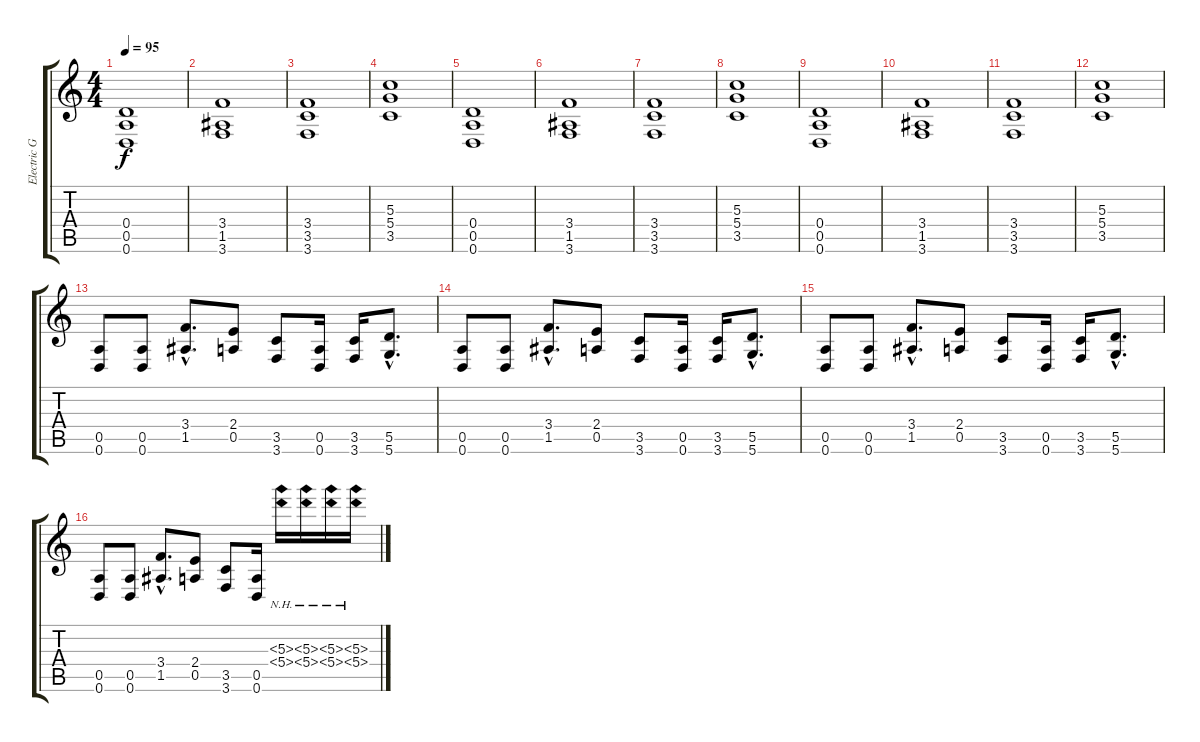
\track ("Electric Guitar" "Electric G") {instrument distortionguitar}
\staff {score tabs}
\tuning (E4 B3 G3 D3 A2 D2) {hide}
\ts (4 4)
\tempo 95
\clef g2
\ks c
(0.4 0.5 0.6).1{dy f} |
(3.4 1.5 3.6).1 |
(3.4 3.5 3.6).1 |
(5.3 5.4 3.5).1 |
(0.4 0.5 0.6).1 |
(3.4 1.5 3.6).1 |
(3.4 3.5 3.6).1 |
(5.3 5.4 3.5).1 |
(0.4 0.5 0.6).1 |
(3.4 1.5 3.6).1 |
(3.4 3.5 3.6).1 |
(5.3 5.4 3.5).1 |
(0.5 0.6).8 (0.5 0.6).8 (3.4{hac} 1.5{hac}).8{d} (2.4 0.5).8 (3.5 3.6).8 (0.5 0.6).16 (3.5 3.6).16 (5.5{hac} 5.6{hac}).8{d} |
(0.5 0.6).8 (0.5 0.6).8 (3.4{hac} 1.5{hac}).8{d} (2.4 0.5).8 (3.5 3.6).8 (0.5 0.6).16 (3.5 3.6).16 (5.5{hac} 5.6{hac}).8{d} |
(0.5 0.6).8 (0.5 0.6).8 (3.4{hac} 1.5{hac}).8{d} (2.4 0.5).8 (3.5 3.6).8 (0.5 0.6).16 (3.5 3.6).16 (5.5{hac} 5.6{hac}).8{d} |
(0.5 0.6).8 (0.5 0.6).8 (3.4{hac} 1.5{hac}).8{d} (2.4 0.5).8 (3.5 3.6).8 (0.5 0.6).16 (5.3{nh} 5.4{nh}).16 (5.3{nh} 5.4{nh}).16 (5.3{nh} 5.4{nh}).16 (5.3{nh} 5.4{nh}).16
